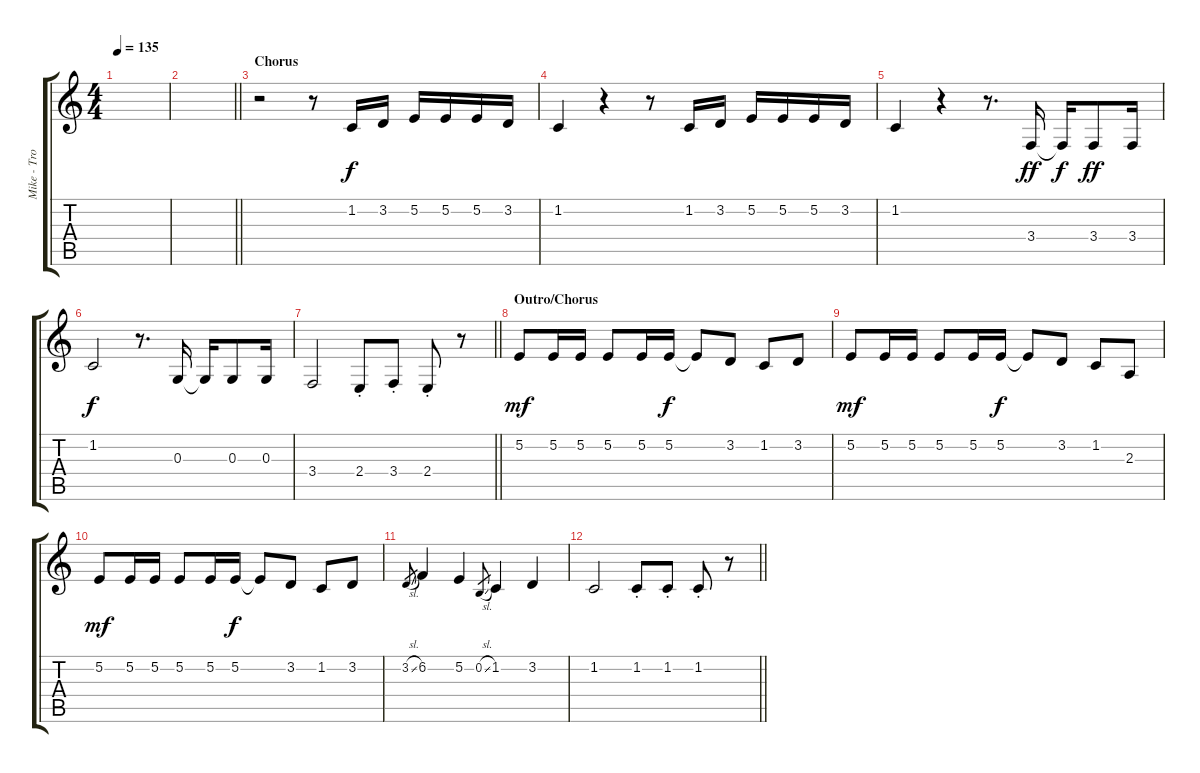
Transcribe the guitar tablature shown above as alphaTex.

\track ("Mike - Trombone" "Mike - Tro") {instrument trombone}
\staff {score tabs}
\tuning (E4 B3 G3 D3 A2 E2) {hide}
\ts (4 4)
\tempo 135
\clef g2
\ks c
|
\barLineRight lightlight
|
\section ("" "Chorus")
r.2 r.8 1.2.16 3.2.16 5.2.16 5.2.16 5.2.16 3.2.16 |
1.2.4 r.4 r.8 1.2.16 3.2.16 5.2.16 5.2.16 5.2.16 3.2.16 |
1.2.4 r.4 r.8{d} 3.4.16{dy ff} 3.4{t}.16{dy f} 3.4.8{dy ff} 3.4.16 |
1.2.2{dy f} r.8{d} 0.3.16 0.3{t}.16 0.3.8 0.3.16 |
\barLineRight lightlight
3.4.2 2.4{st}.8 3.4{st}.8 2.4{st}.8 r.8 |
\section ("" "Outro/Chorus")
5.2.8{dy mf} 5.2.16 5.2.16 5.2.8 5.2.16 5.2.16{dy f} 5.2{t}.8 3.2.8 1.2.8 3.2.8 |
5.2.8{dy mf} 5.2.16 5.2.16 5.2.8 5.2.16 5.2.16{dy f} 5.2{t}.8 3.2.8 1.2.8 2.3.8 |
5.2.8{dy mf} 5.2.16 5.2.16 5.2.8 5.2.16 5.2.16{dy f} 5.2{t}.8 3.2.8 1.2.8 3.2.8 |
3.2{sl}.8{gr} 6.2.4 5.2.4 0.2{sl}.8{gr} 1.2.4 3.2.4 |
\barLineRight lightlight
1.2.2 1.2{st}.8 1.2{st}.8 1.2{st}.8 r.8
